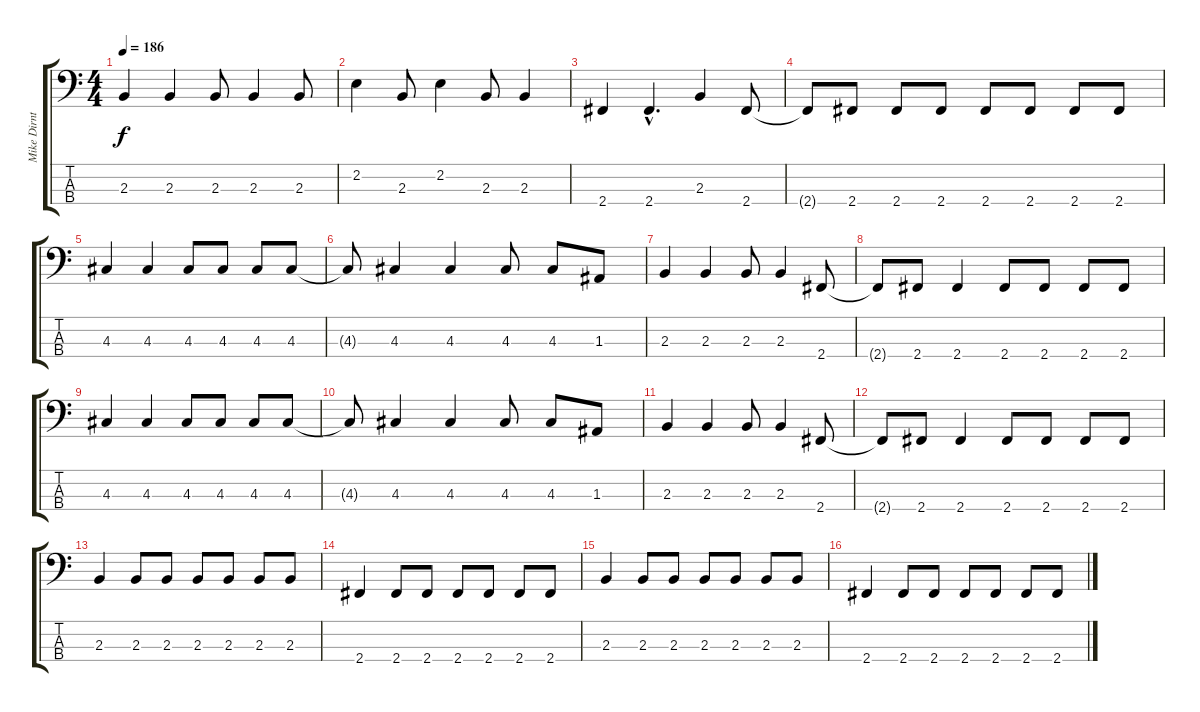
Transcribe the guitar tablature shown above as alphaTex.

\track ("Mike Dirnt (Bass)" "Mike Dirnt") {instrument electricbassfinger}
\staff {score tabs}
\tuning (G2 D2 A1 E1) {hide}
\ts (4 4)
\tempo 186
\clef f4
\ks c
2.3.4{dy f} 2.3.4 2.3.8 2.3.4 2.3.8 |
2.2.4 2.3.8 2.2.4 2.3.8 2.3.4 |
2.4.4 2.4{hac}.4{d} 2.3.4 2.4.8 |
2.4{t}.8 2.4.8 2.4.8 2.4.8 2.4.8 2.4.8 2.4.8 2.4.8 |
4.3.4 4.3.4 4.3.8 4.3.8 4.3.8 4.3.8 |
4.3{t}.8 4.3.4 4.3.4 4.3.8 4.3.8 1.3.8 |
2.3.4 2.3.4 2.3.8 2.3.4 2.4.8 |
2.4{t}.8 2.4.8 2.4.4 2.4.8 2.4.8 2.4.8 2.4.8 |
4.3.4 4.3.4 4.3.8 4.3.8 4.3.8 4.3.8 |
4.3{t}.8 4.3.4 4.3.4 4.3.8 4.3.8 1.3.8 |
2.3.4 2.3.4 2.3.8 2.3.4 2.4.8 |
2.4{t}.8 2.4.8 2.4.4 2.4.8 2.4.8 2.4.8 2.4.8 |
2.3.4 2.3.8 2.3.8 2.3.8 2.3.8 2.3.8 2.3.8 |
2.4.4 2.4.8 2.4.8 2.4.8 2.4.8 2.4.8 2.4.8 |
2.3.4 2.3.8 2.3.8 2.3.8 2.3.8 2.3.8 2.3.8 |
2.4.4 2.4.8 2.4.8 2.4.8 2.4.8 2.4.8 2.4.8
